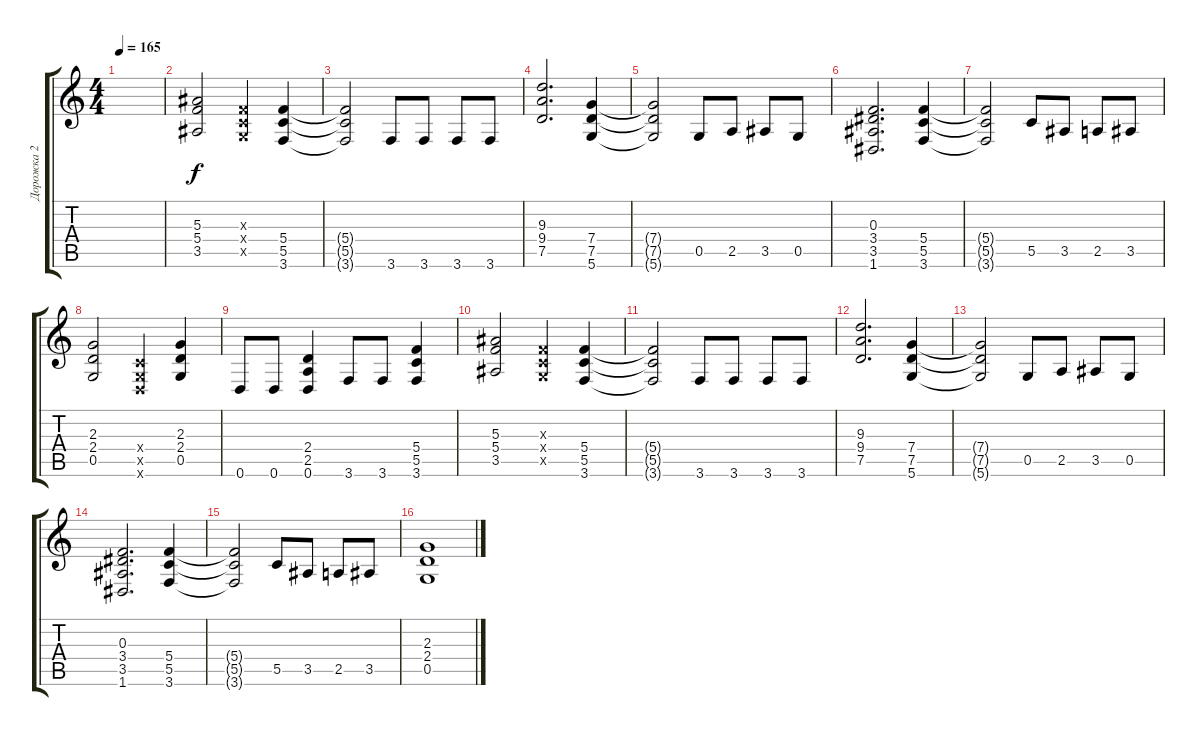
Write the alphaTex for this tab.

\track ("Дорожка 2" "Дорожка 2") {instrument distortionguitar}
\staff {score tabs}
\tuning (D4 A3 F3 C3 G2 D2) {hide}
\ts (4 4)
\tempo 165
\clef g2
\ks c
|
(5.3 5.4 3.5).2 (0.3{x} 0.4{x} 0.5{x}).4 (5.4 5.5 3.6).4 |
(5.4{t} 5.5{t} 3.6{t}).2 3.6.8 3.6.8 3.6.8 3.6.8 |
(9.3 9.4 7.5).2{d} (7.4 7.5 5.6).4 |
(7.4{t} 7.5{t} 5.6{t}).2 0.5.8 2.5.8 3.5.8 0.5.8 |
(0.3 3.4 3.5 1.6).2{d} (5.4 5.5 3.6).4 |
(5.4{t} 5.5{t} 3.6{t}).2 5.5.8 3.5.8 2.5.8 3.5.8 |
(2.3 2.4 0.5).2 (0.4{x} 0.5{x} 0.6{x}).4 (2.3 2.4 0.5).4 |
0.6.8 0.6.8 (2.4 2.5 0.6).4 3.6.8 3.6.8 (5.4 5.5 3.6).4 |
(5.3 5.4 3.5).2 (0.3{x} 0.4{x} 0.5{x}).4 (5.4 5.5 3.6).4 |
(5.4{t} 5.5{t} 3.6{t}).2 3.6.8 3.6.8 3.6.8 3.6.8 |
(9.3 9.4 7.5).2{d} (7.4 7.5 5.6).4 |
(7.4{t} 7.5{t} 5.6{t}).2 0.5.8 2.5.8 3.5.8 0.5.8 |
(0.3 3.4 3.5 1.6).2{d} (5.4 5.5 3.6).4 |
(5.4{t} 5.5{t} 3.6{t}).2 5.5.8 3.5.8 2.5.8 3.5.8 |
(2.3 2.4 0.5).1
